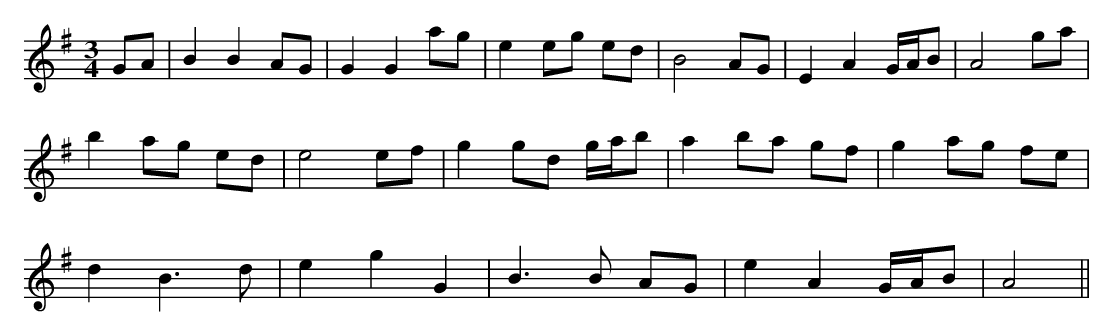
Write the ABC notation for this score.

X:1
M:3/4
K:G
GA|B2 B2 AG|G2 G2 ag|e2 eg ed|B4 AG|E2 A2 G/A/B|A4 ga|
b2 ag ed|e4 ef|g2 gd g/a/b|a2 ba gf|g2 ag fe|
d2 B3 d|e2 g2 G2|B3 B AG|e2 A2 G/A/B|A4||
